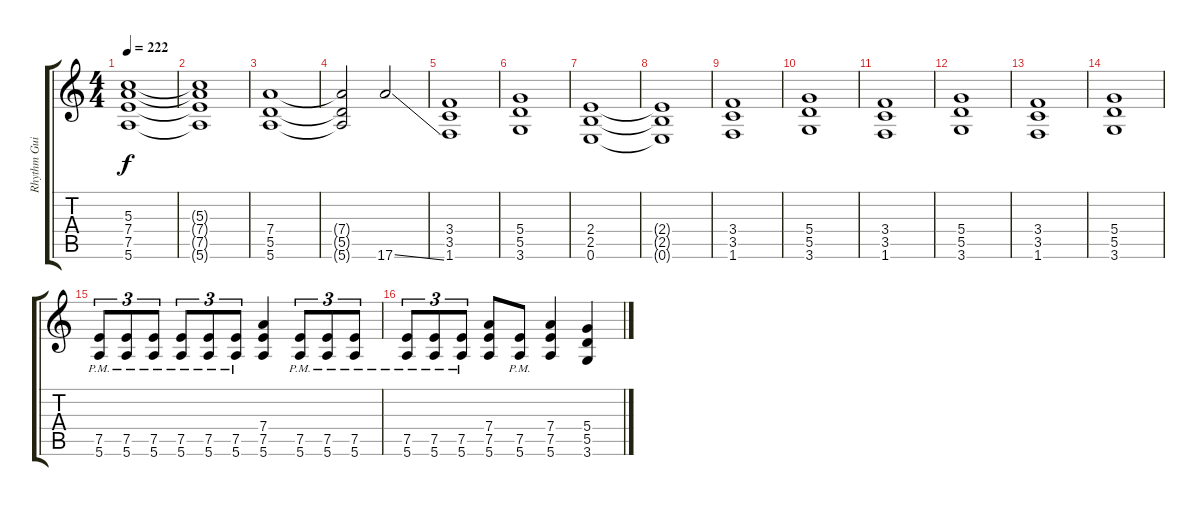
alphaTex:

\track ("Rhythm Guitar" "Rhythm Gui") {instrument distortionguitar}
\staff {score tabs}
\tuning (E4 B3 G3 D3 A2 E2) {hide}
\ts (4 4)
\tempo 222
\clef g2
\ks c
(5.3 7.4 7.5 5.6).1{dy f} |
(5.3{t} 7.4{t} 7.5{t} 5.6{t}).1 |
(7.4 5.5 5.6).1 |
(7.4{t} 5.5{t} 5.6{t}).2 17.6{ss}.2 |
(3.4 3.5 1.6).1 |
(5.4 5.5 3.6).1 |
(2.4 2.5 0.6).1 |
(2.4{t} 2.5{t} 0.6{t}).1 |
(3.4 3.5 1.6).1 |
(5.4 5.5 3.6).1 |
(3.4 3.5 1.6).1 |
(5.4 5.5 3.6).1 |
(3.4 3.5 1.6).1 |
(5.4 5.5 3.6).1 |
(7.5{pm} 5.6{pm}).8{tu (3 2)} (7.5{pm} 5.6{pm}).8{tu (3 2)} (7.5{pm} 5.6{pm}).8{tu (3 2)} (7.5{pm} 5.6{pm}).8{tu (3 2)} (7.5{pm} 5.6{pm}).8{tu (3 2)} (7.5{pm} 5.6{pm}).8{tu (3 2)} (7.4 7.5 5.6).4 (7.5{pm} 5.6{pm}).8{tu (3 2)} (7.5{pm} 5.6{pm}).8{tu (3 2)} (7.5{pm} 5.6{pm}).8{tu (3 2)} |
(7.5{pm} 5.6{pm}).8{tu (3 2)} (7.5{pm} 5.6{pm}).8{tu (3 2)} (7.5{pm} 5.6{pm}).8{tu (3 2)} (7.4 7.5 5.6).8 (7.5{pm} 5.6{pm}).8 (7.4 7.5 5.6).4 (5.4 5.5 3.6).4
